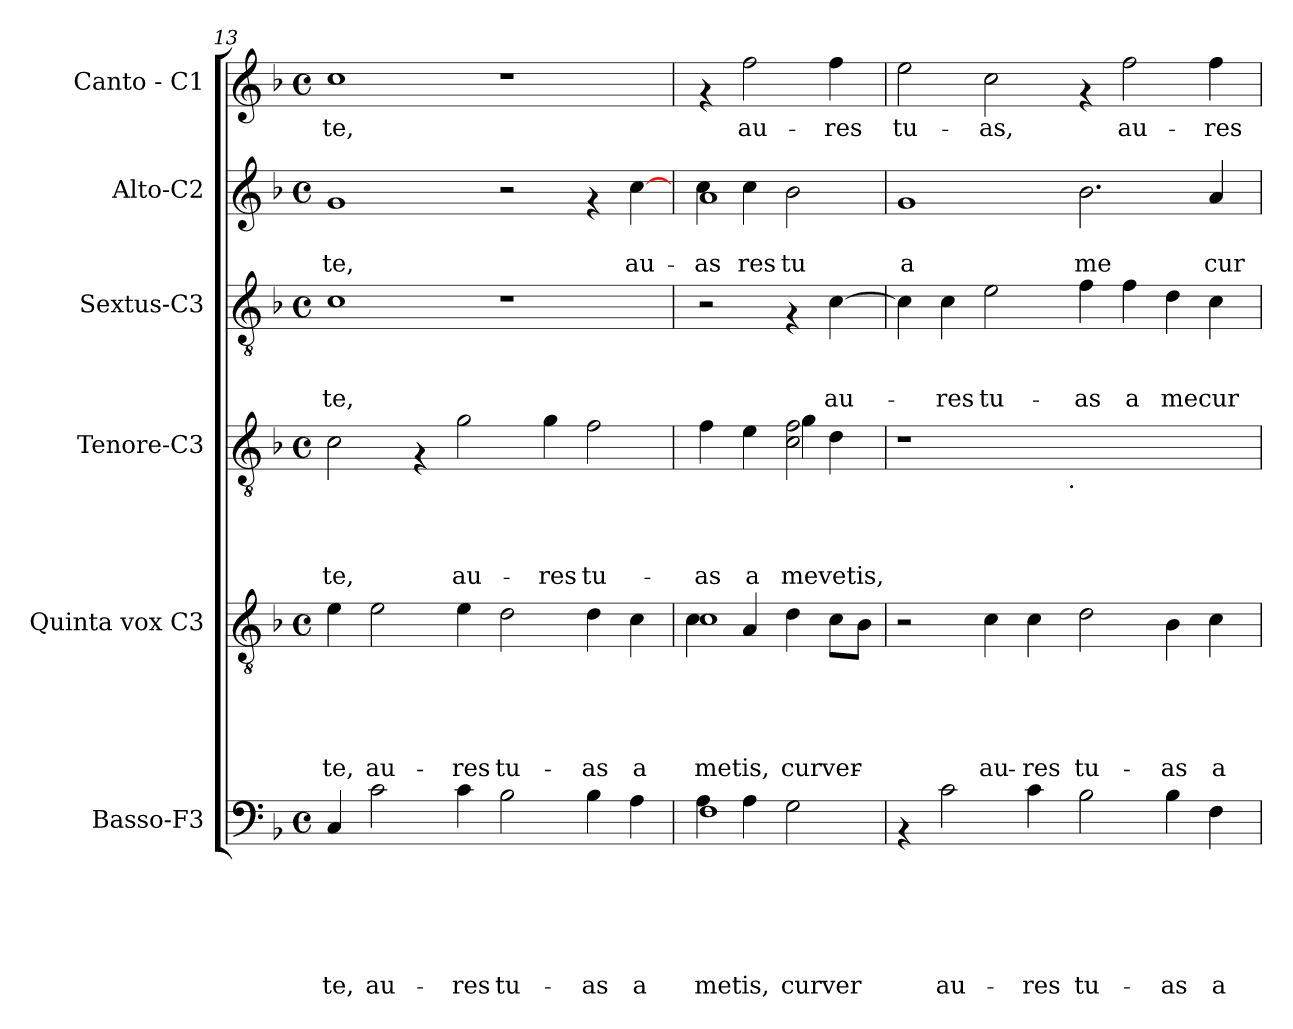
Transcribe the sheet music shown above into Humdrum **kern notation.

**kern	**text	**text	**text	**text	**text	**text	**kern	**text	**text	**text	**text	**text	**kern	**text	**text	**text	**text	**kern	**text	**text	**text	**kern	**text	**text	**kern	**text
*part6	*part6	*part6	*part6	*part6	*part6	*part6	*part5	*part5	*part5	*part5	*part5	*part5	*part4	*part4	*part4	*part4	*part4	*part3	*part3	*part3	*part3	*part2	*part2	*part2	*part1	*part1
*staff6	*staff6	*staff6	*staff6	*staff6	*staff6	*staff6	*staff5	*staff5	*staff5	*staff5	*staff5	*staff5	*staff4	*staff4	*staff4	*staff4	*staff4	*staff3	*staff3	*staff3	*staff3	*staff2	*staff2	*staff2	*staff1	*staff1
*I"Basso-F3	*	*	*	*	*	*	*I"Quinta vox C3	*	*	*	*	*	*I"Tenore-C3	*	*	*	*	*I"Sextus-C3	*	*	*	*I"Alto-C2	*	*	*I"Canto - C1	*
*clefF4	*	*	*	*	*	*	*clefGv2	*	*	*	*	*	*clefGv2	*	*	*	*	*clefGv2	*	*	*	*clefG2	*	*	*clefG2	*
*k[b-]	*	*	*	*	*	*	*k[b-]	*	*	*	*	*	*k[b-]	*	*	*	*	*k[b-]	*	*	*	*k[b-]	*	*	*k[b-]	*
*F:	*	*	*	*	*	*	*F:	*	*	*	*	*	*F:	*	*	*	*	*F:	*	*	*	*F:	*	*	*F:	*
*M4/4	*	*	*	*	*	*	*M4/4	*	*	*	*	*	*M4/4	*	*	*	*	*M4/4	*	*	*	*M4/4	*	*	*M4/4	*
*met(c)	*	*	*	*	*	*	*met(c)	*	*	*	*	*	*met(c)	*	*	*	*	*met(c)	*	*	*	*met(c)	*	*	*met(c)	*
=13	=13	=13	=13	=13	=13	=13	=13	=13	=13	=13	=13	=13	=13	=13	=13	=13	=13	=13	=13	=13	=13	=13	=13	=13	=13	=13
!	!	!	!	!	!	!LO:LY:b	!	!	!	!	!	!LO:LY:b	!	!	!	!	!LO:LY:b	!	!	!	!LO:LY:b	!	!	!LO:LY:b	!	!LO:LY:b
4C/	.	.	.	.	.	te,	4e\	.	.	.	.	te,	2c\	.	.	.	te,	1c	.	.	te,	1g	.	te,	1cc	te,
!	!	!	!	!	!	!LO:LY:b	!	!	!	!	!	!LO:LY:b	!	!	!	!	!	!	!	!	!	!	!	!	!	!
2c\	.	.	.	.	.	au-	2e\	.	.	.	.	au-	.	.	.	.	.	.	.	.	.	.	.	.	.	.
.	.	.	.	.	.	.	.	.	.	.	.	.	4rF	.	.	.	.	.	.	.	.	.	.	.	.	.
!	!	!	!	!	!	!LO:LY:b	!	!	!	!	!	!LO:LY:b	!	!	!	!	!LO:LY:b	!	!	!	!	!	!	!	!	!
4c\	.	.	.	.	.	-res	4e\	.	.	.	.	-res	2g\	.	.	.	au-	.	.	.	.	.	.	.	.	.
!	!	!	!	!	!	!LO:LY:b	!	!	!	!	!	!LO:LY:b	!	!	!	!	!	!	!	!	!	!	!	!	!	!
2B-\	.	.	.	.	.	tu-	2d\	.	.	.	.	tu-	.	.	.	.	.	1r	.	.	.	2r	.	.	1r	.
!	!	!	!	!	!	!	!	!	!	!	!	!	!	!	!	!	!LO:LY:b	!	!	!	!	!	!	!	!	!
.	.	.	.	.	.	.	.	.	.	.	.	.	4g\	.	.	.	-res	.	.	.	.	.	.	.	.	.
!	!	!	!	!	!	!LO:LY:b	!	!	!	!	!	!LO:LY:b	!	!	!	!	!LO:LY:b	!	!	!	!	!	!	!	!	!
4B-\	.	.	.	.	.	-as	4d\	.	.	.	.	-as	2f\	.	.	.	tu-	.	.	.	.	4rf	.	.	.	.
!	!	!	!	!	!	!LO:LY:b	!	!	!	!	!	!LO:LY:b	!	!	!	!	!	!	!	!	!	!	!	!LO:LY:b	!	!
4A\	.	.	.	.	.	a	4c\	.	.	.	.	a	.	.	.	.	.	.	.	.	.	[>4cc\	.	au-	.	.
=14	=14	=14	=14	=14	=14	=14	=14	=14	=14	=14	=14	=14	=14	=14	=14	=14	=14	=14	=14	=14	=14	=14	=14	=14	=14	=14
*^	*	*	*	*	*	*	*	*	*	*	*	*	*	*	*	*	*	*	*	*	*	*	*	*	*	*
!	!	!	!	!	!	!	!LO:LY:b	!	!	!	!	!	!LO:LY:b	!	!	!	!	!LO:LY:b	!	!	!	!	!	!	!LO:LY:b	!	!
*	*	*	*	*	*	*	*	*^	*	*	*	*	*	*^	*	*	*	*	*	*	*	*	*^	*	*	*	*
1F	4A\	.	.	.	.	.	metis,	1c	4c\	.	.	.	.	metis,	4f\	2ryy	.	.	.	-as	2r	.	.	.	1a	4cc\	.	-as	4rf	.
!	!	!	!	!	!	!	!	!	!	!	!	!	!	!	!	!	!	!	!	!LO:LY:b	!	!	!	!	!	!	!	!LO:LY:b	!	!LO:LY:b
.	4A\	.	.	.	.	.	.	.	4A/	.	.	.	.	.	4e\	.	.	.	.	a	.	.	.	.	.	4cc\	.	res	2ff\	au-
!	!	!	!	!	!	!	!LO:LY:b	!	!	!	!	!	!	!LO:LY:b	!	!	!	!	!	!LO:LY:b	!	!	!	!	!	!	!	!LO:LY:b	!	!
.	2G\	.	.	.	.	.	curver-	.	4d\	.	.	.	.	curver-	2c\ 2f\	4g\	.	.	.	mevetis,	4rF	.	.	.	.	2b-\	.	tu-	.	.
!	!	!	!	!	!	!	!	!	!	!	!	!	!	!	!	!	!	!	!	!	!	!	!	!LO:LY:b	!	!	!	!	!	!LO:LY:b
.	.	.	.	.	.	.	.	.	8c\L	.	.	.	.	.	.	4d\	.	.	.	.	[>4c\	.	.	au-	.	.	.	.	4ff\	-res
.	.	.	.	.	.	.	.	.	8B-\J	.	.	.	.	.	.	.	.	.	.	.	.	.	.	.	.	.	.	.	.	.
*v	*v	*	*	*	*	*	*	*	*	*	*	*	*	*	*	*	*	*	*	*	*	*	*	*	*v	*v	*	*	*	*
=15	=15	=15	=15	=15	=15	=15	=15	=15	=15	=15	=15	=15	=15	=15	=15	=15	=15	=15	=15	=15	=15	=15	=15	=15	=15	=15	=15	=15
!	!	!	!	!	!	!	!	!	!	!	!	!	!	!	!	!	!	!	!	!	!	!	!	!	!	!LO:LY:b	!	!LO:LY:b
*	*	*	*	*	*	*	*v	*v	*	*	*	*	*	*	*	*	*	*	*	*	*	*	*	*	*	*	*	*
4rAA	.	.	.	.	.	.	2r	.	.	.	.	.	1r	2ryy	.	.	.	.	4c\]	.	.	.	1g	.	-a	2ee\	tu-
!	!	!	!	!	!	!LO:LY:b	!	!	!	!	!	!	!	!	!	!	!	!	!	!	!	!LO:LY:b	!	!	!	!	!
2c\	.	.	.	.	.	-au-	.	.	.	.	.	.	.	.	.	.	.	.	4c\	.	.	-res	.	.	.	.	.
!	!	!	!	!	!	!	!	!	!	!	!	!LO:LY:b	!	!	!	!	!	!	!	!	!	!LO:LY:b	!	!	!	!	!LO:LY:b
.	.	.	.	.	.	.	4c\	.	.	.	.	-au-	.	4...ryy	.	.	.	.	2e\	.	.	tu-	.	.	.	2cc\	-as,
!	!	!	!	!	!	!LO:LY:b	!	!	!	!	!	!LO:LY:b	!	!	!	!	!	!	!	!	!	!	!	!	!	!	!
4c\	.	.	.	.	.	-res	4c\	.	.	.	.	-res	.	.	.	.	.	.	.	.	.	.	.	.	.	.	.
!	!	!	!	!	!	!	!	!	!	!	!	!	!	!LO:TX:b:t=.	!	!	!	!	!	!	!	!	!	!	!	!	!
.	.	.	.	.	.	.	.	.	.	.	.	.	.	1ryy	.	.	.	.	.	.	.	.	.	.	.	.	.
!	!	!	!	!	!	!LO:LY:b	!	!	!	!	!	!LO:LY:b	!	!	!	!	!	!	!	!	!	!LO:LY:b	!	!	!LO:LY:b	!	!
2B-\	.	.	.	.	.	tu-	2d\	.	.	.	.	tu-	1ryy	.	.	.	.	.	4f\	.	.	-as	2.b-\	.	me	4rf	.
!	!	!	!	!	!	!	!	!	!	!	!	!	!	!	!	!	!	!	!	!	!	!LO:LY:b	!	!	!	!	!LO:LY:b
.	.	.	.	.	.	.	.	.	.	.	.	.	.	.	.	.	.	.	4f\	.	.	a	.	.	.	2ff\	au-
!	!	!	!	!	!	!LO:LY:b	!	!	!	!	!	!LO:LY:b	!	!	!	!	!	!	!	!	!	!LO:LY:b	!	!	!	!	!
4B-\	.	.	.	.	.	-as	4B-\	.	.	.	.	-as	.	.	.	.	.	.	4d\	.	.	mecur	.	.	.	.	.
!	!	!	!	!	!	!LO:LY:b	!	!	!	!	!	!LO:LY:b	!	!	!	!	!	!	!	!	!	!	!	!	!LO:LY:b	!	!LO:LY:b
4F\	.	.	.	.	.	a	4c\	.	.	.	.	a	.	.	.	.	.	.	4c\	.	.	.	4a/	.	cur	4ff\	-res
.	.	.	.	.	.	.	.	.	.	.	.	.	.	32ryy	.	.	.	.	.	.	.	.	.	.	.	.	.
*	*	*	*	*	*	*	*	*	*	*	*	*	*v	*v	*	*	*	*	*	*	*	*	*	*	*	*	*
=	=	=	=	=	=	=	=	=	=	=	=	=	=	=	=	=	=	=	=	=	=	=	=	=	=	=
*-	*-	*-	*-	*-	*-	*-	*-	*-	*-	*-	*-	*-	*-	*-	*-	*-	*-	*-	*-	*-	*-	*-	*-	*-	*-	*-
